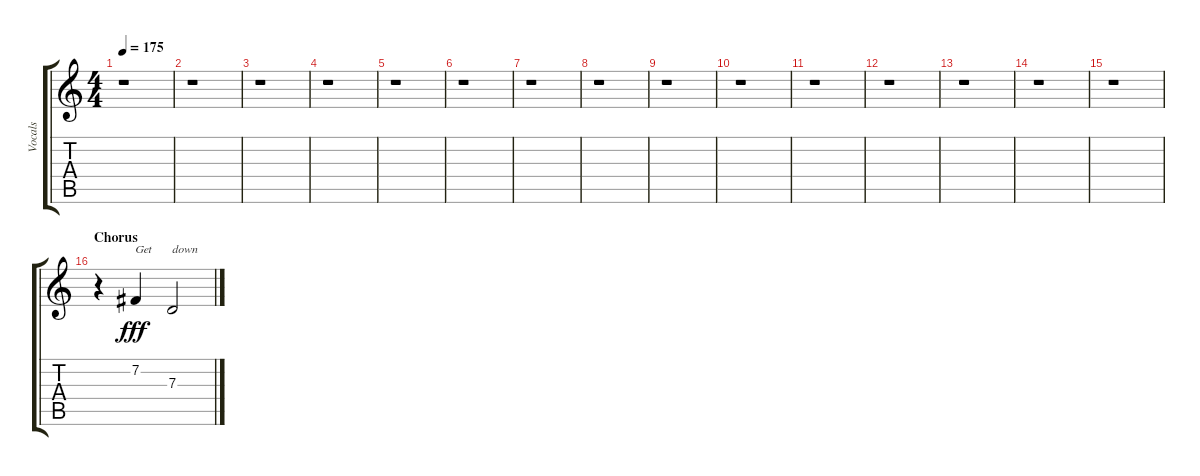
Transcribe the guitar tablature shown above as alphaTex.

\track ("Vocals" "Vocals") {instrument altosax}
\staff {score tabs}
\tuning (E4 B3 G3 D3 A2 E2) {hide}
\ts (4 4)
\tempo 175
\clef g2
\ks c
r.1{dy fff} |
r.1 |
r.1 |
r.1 |
r.1 |
r.1 |
r.1 |
r.1 |
r.1 |
r.1 |
r.1 |
r.1 |
r.1 |
r.1 |
r.1 |
\section ("" "Chorus")
r.4 7.2.4{txt "Get"} 7.3.2{txt "down"}
